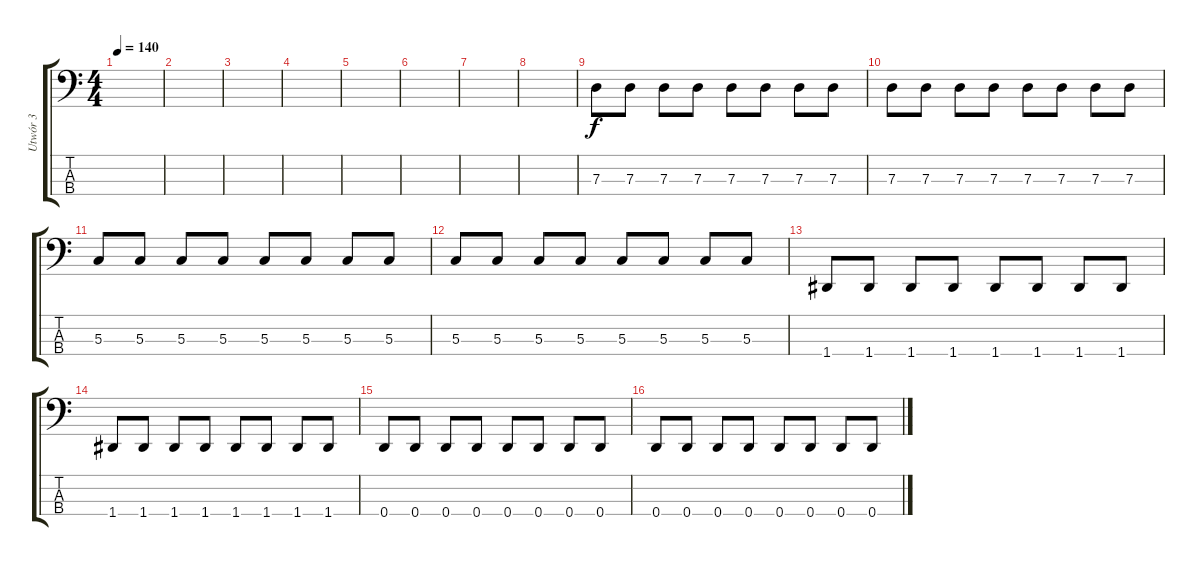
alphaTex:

\track ("Utwór 3" "Utwór 3") {instrument electricbassfinger}
\staff {score tabs}
\tuning (F2 C2 G1 D1) {hide}
\ts (4 4)
\tempo 140
\clef f4
\ks c
|
|
|
|
|
|
|
|
7.3.8 7.3.8 7.3.8 7.3.8 7.3.8 7.3.8 7.3.8 7.3.8 |
7.3.8 7.3.8 7.3.8 7.3.8 7.3.8 7.3.8 7.3.8 7.3.8 |
5.3.8 5.3.8 5.3.8 5.3.8 5.3.8 5.3.8 5.3.8 5.3.8 |
5.3.8 5.3.8 5.3.8 5.3.8 5.3.8 5.3.8 5.3.8 5.3.8 |
1.4.8 1.4.8 1.4.8 1.4.8 1.4.8 1.4.8 1.4.8 1.4.8 |
1.4.8 1.4.8 1.4.8 1.4.8 1.4.8 1.4.8 1.4.8 1.4.8 |
0.4.8 0.4.8 0.4.8 0.4.8 0.4.8 0.4.8 0.4.8 0.4.8 |
0.4.8 0.4.8 0.4.8 0.4.8 0.4.8 0.4.8 0.4.8 0.4.8
